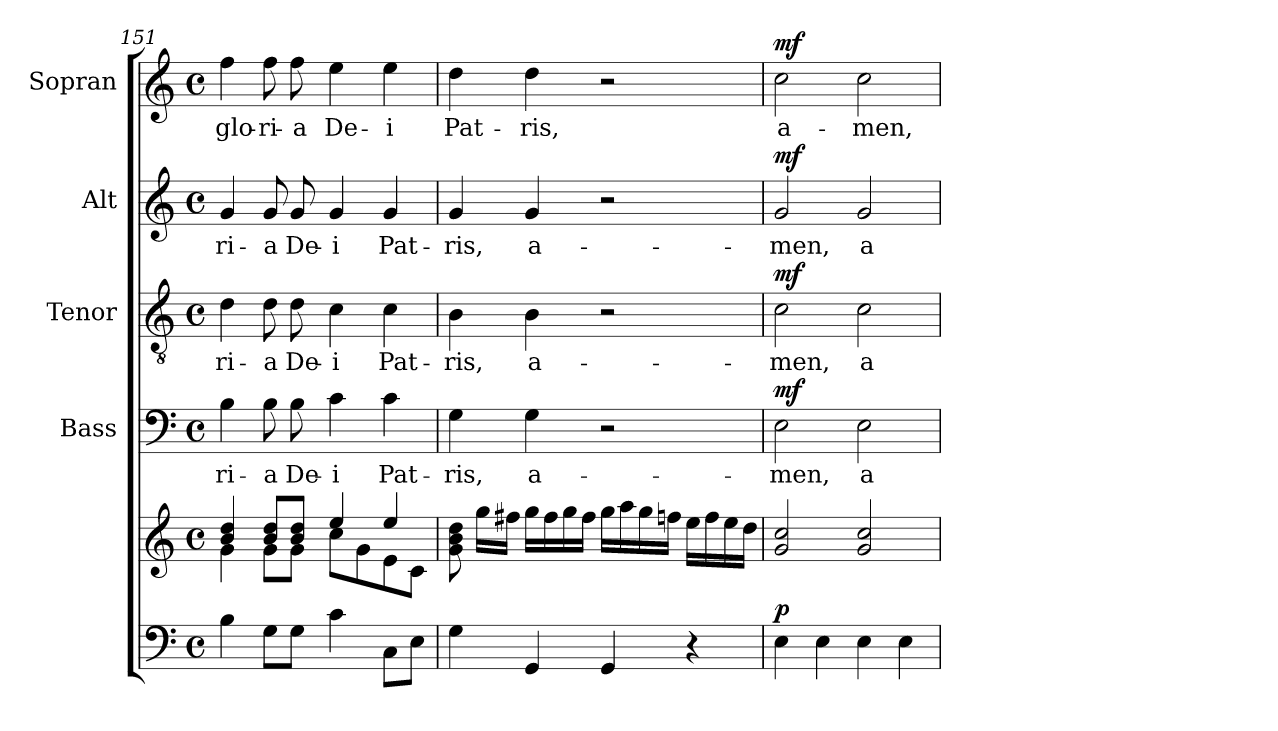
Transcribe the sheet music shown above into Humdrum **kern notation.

**kern	**kern	**dynam	**kern	**text	**dynam	**kern	**text	**dynam	**kern	**text	**dynam	**kern	**text	**dynam
*part5	*part5	*part5	*part4	*part4	*part4	*part3	*part3	*part3	*part2	*part2	*part2	*part1	*part1	*part1
*staff6	*staff5	*staff5/6	*staff4	*staff4	*staff4	*staff3	*staff3	*staff3	*staff2	*staff2	*staff2	*staff1	*staff1	*staff1
*	*	*	*I"Bass	*	*	*I"Tenor	*	*	*I"Alt	*	*	*I"Sopran	*	*
*	*	*	*I'B.	*	*	*I'T.	*	*	*I'A.	*	*	*I'S.	*	*
*clefF4	*clefG2	*	*clefF4	*	*	*clefGv2	*	*	*clefG2	*	*	*clefG2	*	*
*k[]	*k[]	*	*k[]	*	*	*k[]	*	*	*k[]	*	*	*k[]	*	*
*C:	*C:	*	*C:	*	*	*C:	*	*	*C:	*	*	*C:	*	*
*M4/4	*M4/4	*	*M4/4	*	*	*M4/4	*	*	*M4/4	*	*	*M4/4	*	*
*met(c)	*met(c)	*	*met(c)	*	*	*met(c)	*	*	*met(c)	*	*	*met(c)	*	*
=151	=151	=151	=151	=151	=151	=151	=151	=151	=151	=151	=151	=151	=151	=151
*	*^	*	*	*	*	*	*	*	*	*	*	*	*	*
!	!	!	!	!	!LO:LY:b	!	!	!LO:LY:b	!	!	!LO:LY:b	!	!	!LO:LY:b	!
4B\	4b/ 4dd/	4g\	.	4B\	-ri-	.	4d\	-ri-	.	4g/	-ri-	.	4ff\	glo-	.
!	!	!	!	!	!LO:LY:b	!	!	!LO:LY:b	!	!	!LO:LY:b	!	!	!LO:LY:b	!
8G\L	8b/ 8dd/L	8g\L	.	8B\	-a	.	8d\	-a	.	8g/	-a	.	8ff\	-ri-	.
!	!	!	!	!	!LO:LY:b	!	!	!LO:LY:b	!	!	!LO:LY:b	!	!	!LO:LY:b	!
8G\J	8b/ 8dd/J	8g\J	.	8B\	De-	.	8d\	De-	.	8g/	De-	.	8ff\	-a	.
!	!	!	!	!	!LO:LY:b	!	!	!LO:LY:b	!	!	!LO:LY:b	!	!	!LO:LY:b	!
4c\	4ee/	8cc\L	.	4c\	-i	.	4c\	-i	.	4g/	-i	.	4ee\	De-	.
.	.	8g\	.	.	.	.	.	.	.	.	.	.	.	.	.
!	!	!	!	!	!LO:LY:b	!	!	!LO:LY:b	!	!	!LO:LY:b	!	!	!LO:LY:b	!
8C\L	4ee/	8e\	.	4c\	Pat-	.	4c\	Pat-	.	4g/	Pat-	.	4ee\	-i	.
8E\J	.	8c\J	.	.	.	.	.	.	.	.	.	.	.	.	.
=152	=152	=152	=152	=152	=152	=152	=152	=152	=152	=152	=152	=152	=152	=152	=152
!	!	!	!	!	!LO:LY:b	!	!	!LO:LY:b	!	!	!LO:LY:b	!	!	!LO:LY:b	!
*	*v	*v	*	*	*	*	*	*	*	*	*	*	*	*	*
4G\	8g\ 8b\ 8dd\	.	4G\	-ris,	.	4B\	-ris,	.	4g/	-ris,	.	4dd\	Pat-	.
.	16gg\LL	.	.	.	.	.	.	.	.	.	.	.	.	.
.	16ff#X\JJ	.	.	.	.	.	.	.	.	.	.	.	.	.
!	!	!	!	!LO:LY:b	!	!	!LO:LY:b	!	!	!LO:LY:b	!	!	!LO:LY:b	!
4GG/	16gg\LL	.	4G\	a-	.	4B\	a-	.	4g/	a-	.	4dd\	-ris,	.
.	16ff#\	.	.	.	.	.	.	.	.	.	.	.	.	.
.	16gg\	.	.	.	.	.	.	.	.	.	.	.	.	.
.	16ff#\JJ	.	.	.	.	.	.	.	.	.	.	.	.	.
4GG/	16gg\LL	.	2r	.	.	2r	.	.	2r	.	.	2r	.	.
.	16aa\	.	.	.	.	.	.	.	.	.	.	.	.	.
.	16gg\	.	.	.	.	.	.	.	.	.	.	.	.	.
.	16ffn\JJ	.	.	.	.	.	.	.	.	.	.	.	.	.
4r	16ee\LL	.	.	.	.	.	.	.	.	.	.	.	.	.
.	16ff\	.	.	.	.	.	.	.	.	.	.	.	.	.
.	16ee\	.	.	.	.	.	.	.	.	.	.	.	.	.
.	16dd\JJ	.	.	.	.	.	.	.	.	.	.	.	.	.
!!LO:LB:g=z
=153	=153	=153	=153	=153	=153	=153	=153	=153	=153	=153	=153	=153	=153	=153
!	!	!LO:DY:a=2	!	!LO:LY:b	!LO:DY:a	!	!LO:LY:b	!LO:DY:a	!	!LO:LY:b	!LO:DY:a	!	!LO:LY:b	!LO:DY:a
4E\	2g/ 2cc/	p	2E\	-men,	mf	2c\	-men,	mf	2g/	-men,	mf	2cc\	a-	mf
4E\	.	.	.	.	.	.	.	.	.	.	.	.	.	.
!	!	!	!	!LO:LY:b	!	!	!LO:LY:b	!	!	!LO:LY:b	!	!	!LO:LY:b	!
4E\	2g/ 2cc/	.	2E\	a-	.	2c\	a-	.	2g/	a-	.	2cc\	-men,	.
4E\	.	.	.	.	.	.	.	.	.	.	.	.	.	.
=	=	=	=	=	=	=	=	=	=	=	=	=	=	=
*-	*-	*-	*-	*-	*-	*-	*-	*-	*-	*-	*-	*-	*-	*-
